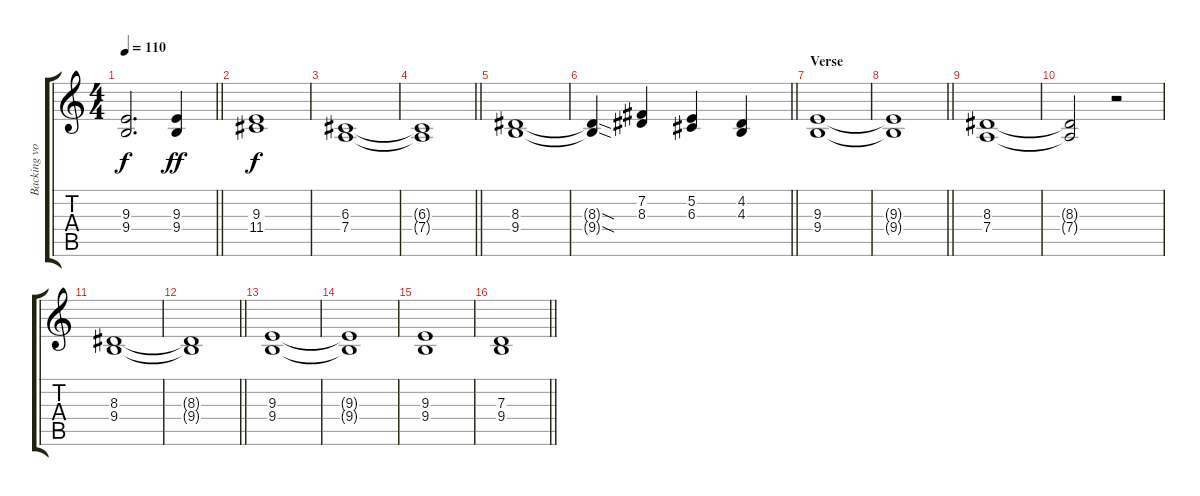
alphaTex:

\track ("Backing vocals" "Backing vo") {instrument trumpet}
\staff {score tabs}
\tuning (E4 B3 G3 D3 A2 E2) {hide}
\ts (4 4)
\tempo 110
\clef g2
\barLineRight lightlight
\ks c
(9.3 9.4).2{d dy f} (9.3 9.4).4{dy ff} |
(9.3 11.4).1{dy f} |
(6.3 7.4).1 |
\barLineRight lightlight
(6.3{t} 7.4{t}).1 |
(8.3 9.4).1 |
\barLineRight lightlight
(8.3{sod t} 9.4{sod t}).4 (7.2 8.3).4 (5.2 6.3).4 (4.2 4.3).4 |
\section ("" "Verse")
(9.3 9.4).1 |
\barLineRight lightlight
(9.3{t} 9.4{t}).1 |
(8.3 7.4).1 |
(8.3{t} 7.4{t}).2 r.2 |
(8.3 9.4).1 |
\barLineRight lightlight
(8.3{t} 9.4{t}).1 |
(9.3 9.4).1 |
(9.3{t} 9.4{t}).1 |
(9.3 9.4).1 |
\barLineRight lightlight
(7.3 9.4).1
